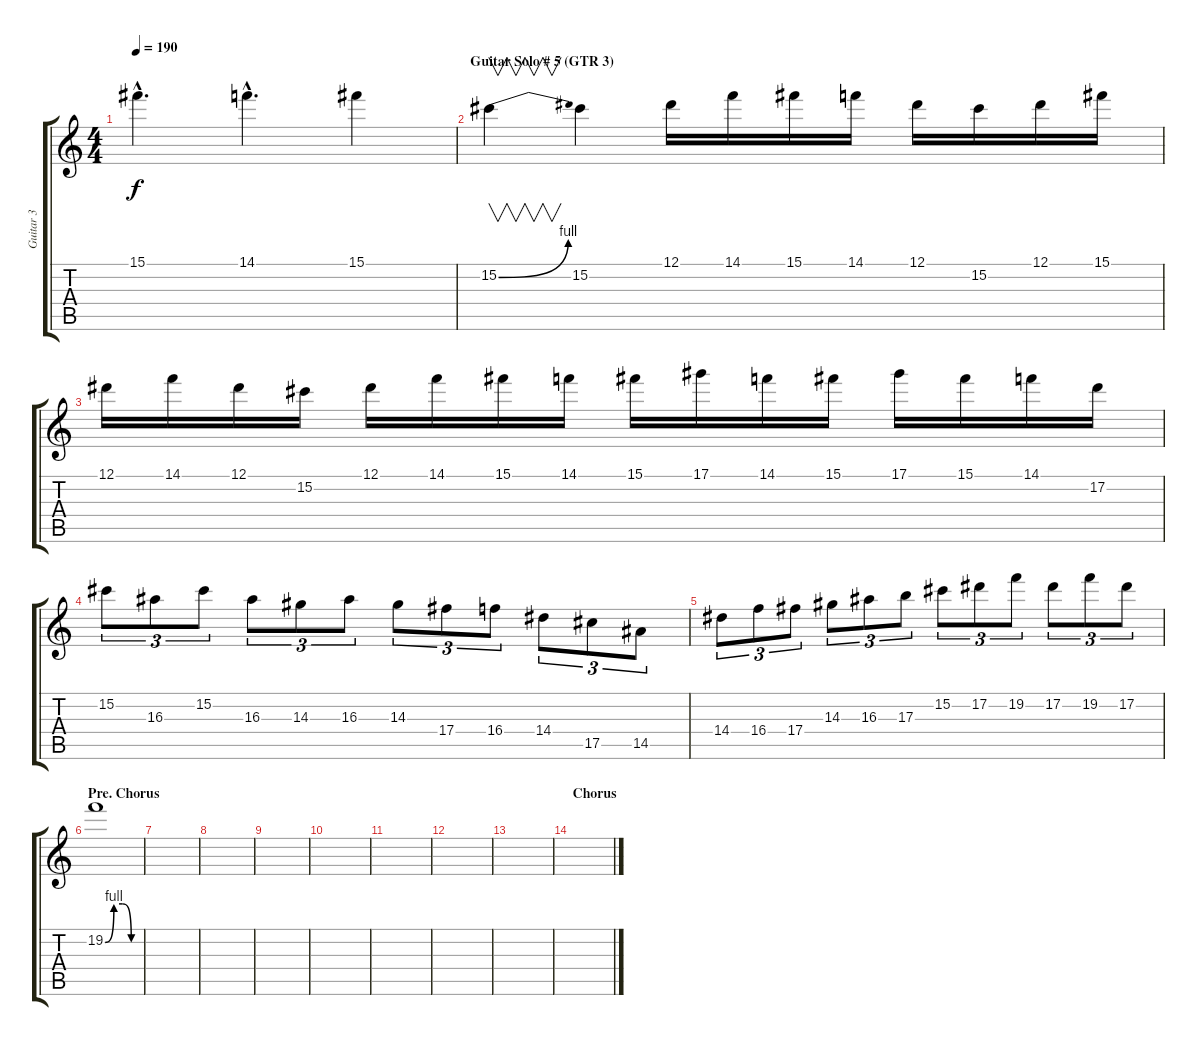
\track ("Guitar 3" "Guitar 3") {instrument distortionguitar}
\staff {score tabs}
\tuning (Eb4 Bb3 Gb3 Db3 Ab2 Eb2) {hide}
\ts (4 4)
\tempo 190
\clef g2
\ks c
15.1{hac t}.4{d dy f} 14.1{hac}.4{d} 15.1.4 |
\section ("" "Guitar Solo # 5 (GTR 3)")
15.2{be (bend 0 0 60 4)}.4{v} 15.2.4 12.1.16 14.1.16 15.1.16 14.1.16 12.1.16 15.2.16 12.1.16 15.1.16 |
12.1.16 14.1.16 12.1.16 15.2.16 12.1.16 14.1.16 15.1.16 14.1.16 15.1.16 17.1.16 14.1.16 15.1.16 17.1.16 15.1.16 14.1.16 17.2.16 |
15.2.8{tu (3 2)} 16.3.8{tu (3 2)} 15.2.8{tu (3 2)} 16.3.8{tu (3 2)} 14.3.8{tu (3 2)} 16.3.8{tu (3 2)} 14.3.8{tu (3 2)} 17.4.8{tu (3 2)} 16.4.8{tu (3 2)} 14.4.8{tu (3 2)} 17.5.8{tu (3 2)} 14.5.8{tu (3 2)} |
14.4.8{tu (3 2)} 16.4.8{tu (3 2)} 17.4.8{tu (3 2)} 14.3.8{tu (3 2)} 16.3.8{tu (3 2)} 17.3.8{tu (3 2)} 15.2.8{tu (3 2)} 17.2.8{tu (3 2)} 19.2.8{tu (3 2)} 17.2.8{tu (3 2)} 19.2.8{tu (3 2)} 17.2.8{tu (3 2)} |
\section ("" "Pre. Chorus")
19.2{be (custom 0 0 15 4 30 4 45 0 60 0)}.1 |
|
|
|
|
|
|
|
\section ("" "Chorus")
